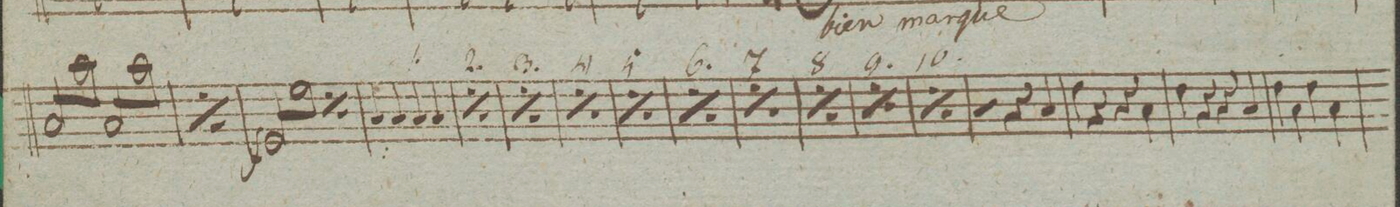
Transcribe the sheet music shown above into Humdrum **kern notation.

**kern	**dynam
*I"Violoncello.	*
*clefF4	*
*k[]	*
*met(c|)	*
*M2/2	*
*2\right	*
*tremolo	*
8C/L	.
8c\	.
8C/	.
8c\J	.
8C/L	.
8c\	.
8C/	.
8c\J	.
=9	=9
*rep	*
8C/L	.
8c\	.
8C/	.
8c\J	.
8C/L	.
8c\	.
8C/	.
8c\J	.
*Xrep	*
=10	=10
8GG/L	f
8G\	.
8GG/	.
8G\J	.
*rep	*
8GG/L	.
8G\	.
8GG/	.
8G\J	.
*Xrep	*
*Xtremolo	*
=11	=11
4C/	.
4C/	.
4C/	.
4C/	.
=12	=12
*rep	*
4C/	.
4C/	.
4C/	.
4C/	.
*Xrep	*
=13	=13
*rep	*
4C/	.
4C/	.
4C/	.
4C/	.
*Xrep	*
=14	=14
*rep	*
4C/	.
4C/	.
4C/	.
4C/	.
*Xrep	*
=15	=15
*rep	*
4C/	.
4C/	.
4C/	.
4C/	.
*Xrep	*
=16	=16
*rep	*
4C/	.
4C/	.
4C/	.
4C/	.
*Xrep	*
=17	=17
*rep	*
4C/	.
4C/	.
4C/	.
4C/	.
*Xrep	*
=18	=18
*rep	*
4C/	.
4C/	.
4C/	.
4C/	.
*Xrep	*
=19	=19
*rep	*
4C/	.
4C/	.
4C/	.
4C/	.
*Xrep	*
=20	=20
*rep	*
4C/	.
4C/	.
4C/	.
4C/	.
*Xrep	*
=21	=21
2r	.
4r	.
4C/	.
=22	=22
4F\	.
4r	.
4r	.
4C\	.
=23	=23
4F\	.
4r	.
4r	.
4C/	.
=24	=24
4F\	.
4C\	.
4F\	.
4C\	.
=25	=25
*-	*-
